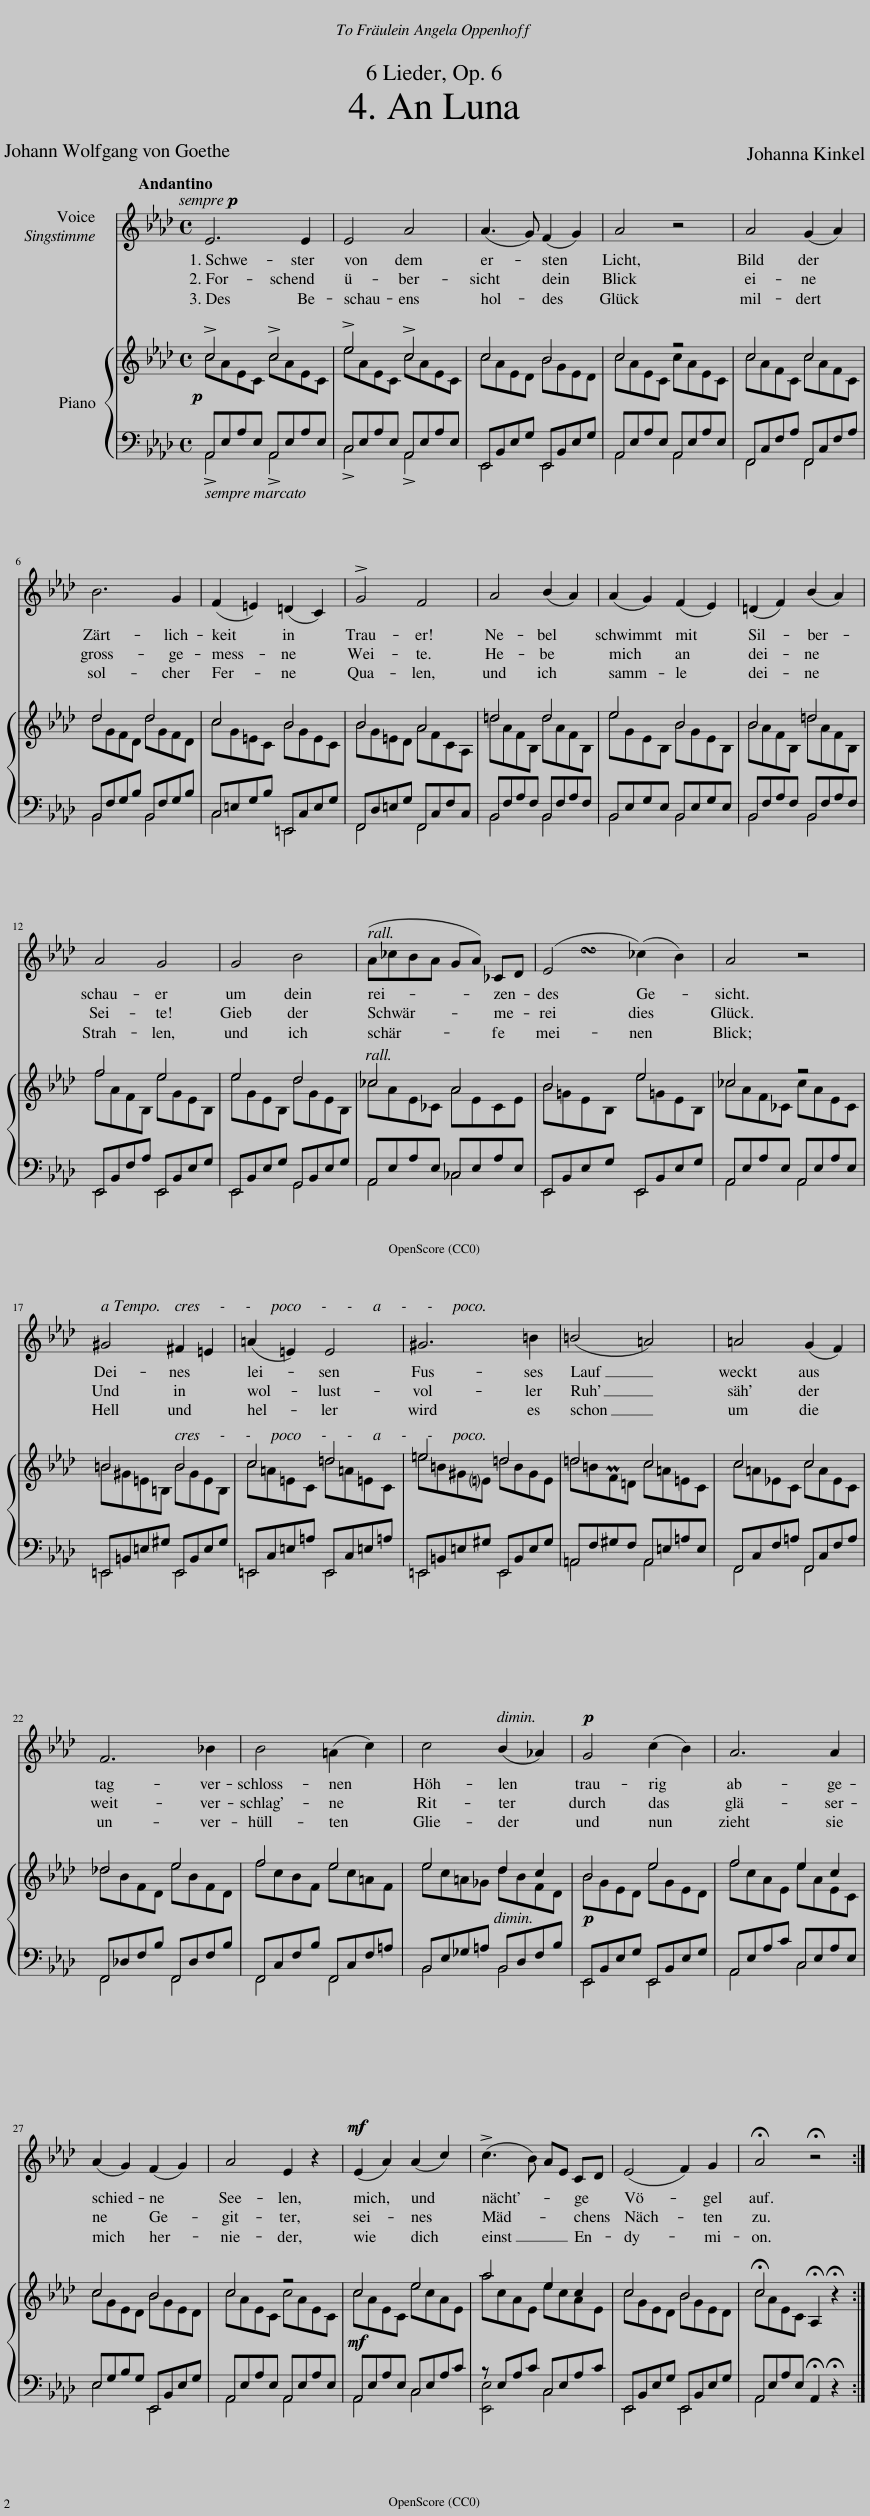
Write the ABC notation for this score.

X:1
%%score 1 { ( 2 3 ) | ( 4 5 ) }
L:1/8
Q:1/4=108
M:4/4
I:linebreak $
K:Ab
V:1 treble
V:2 treble
V:3 treble
V:4 bass
V:5 bass
V:1
!p! E6 E2 | E4 A4 | (A3 G) (F2 G2) | A4 z4 | A4 (G2 A2) |$ %5
 B6 G2 | (F2 =E2) (=D2 C2) | !>!G4 !tenuto!.F4 | A4 (B2 A2) | (A2 G2) (F2 E2) | %10
 (=D2 F2) (B2 A2) |$ A4 G4 | G4 B4 |[Q:1/4=104] (A_cBA GA)[Q:1/4=100] _CD | (!turn!E4[Q:1/4=92] (_c2) B2) | %15
[Q:1/4=100] A4 z4 |$[Q:1/4=108]!mp!!<(! ^G4 ^F2 =E2 | (=A2 =E2) E4 | ^G6 =B2 | (=B4 !tenuto!.=A4) | %20
 =A4 (G2 F2) |$ F6 _B2 | B4 (=A2 c2)!<)! |!mf! c4 (B2 _A2) |!p! G4 (c2 B2) | %25
 A6 A2 |$ (A2 G2) (F2 G2) | A4 E2 z2 |!mf! (E2 A2) (A2 c2) | (!>!c3 B) AE CD | %30
 (E4 F2) G2 | !fermata!A4 !fermata!z4 :| %32
V:2
!p! !>!c4 !>!c4 | !>!e4 !>!c4 | !>!c4 !>!B4 | !>!c4 z4 | !>!c4 !>!c4 |$ %5
 !>!d4 !>!d4 | !>!c4 !>!B4 | !>!B4 !>!A4 | !>!=d4 !>!d4 | !>!e4 !>!B4 | %10
 !>!B4 !>!=d4 |$ !>!f4 !>!e4 | !>!e4 !>!d4 | !>!_c4 !>!A4 | !>!B4 !>!e4 | %15
 !>!_c4 z4 |$!<(! !>!=B4 !>!B4 | !>!c4 !>!=d4 | !>!=e4 !>!=d4 | !>!=d4 !>!c4 | %20
 !>!c4 !>!c4 |$ !>!_d4 !>!e4!<)! |!mf!!>(! !>!f4 !>!e4 | !>!e4 d2 c2!>)! |!p! !>!B4 !>!e4 | %25
 !>!f4 e2 c2 |$ !>!c4 !>!B4 | !>!c4 z4 |!mf! !>!c4 !>!e4 | !>!a4 e2 c2 | %30
 !>!c4 !>!B4 | !>!!fermata!c4 !fermata!A,2 !fermata!z2 :| %32
V:3
 cAEC cAEC | eAEC cAEC | cAED BGED | cAEC cAEC | cAFC cAFC |$ %5
 dGFD dGFD | cG=EC BGEC | BG=ED AFCA, | =dAFB, dAFB, | eGEB, BGEB, | %10
 BAFB, =dAFB, |$ fAFB, eGEB, | eGEB, dGEB, | _cAE_C AECE | B=GEB, e=GEB, | %15
 _cAF_C cAEC |$ =B^G=E=B, BGEB, | c=A=EC =d=A=EC | =e=B^G!courtesy!=E =dBGE | =d=BPF=D c=A=EC | %20
 c=A_EC cAEC |$ dBFD eBFD | fcBF ec=AF | ec=A_G dBFD | BGED eGED | %25
 fcAE eAEC |$ cGED BGED | cAEC cAEC | cAEC ecAE | acAE ecAE | %30
 cGED BGED | cAEC x4 :| %32
V:4
 A,,E,A,E, A,,E,A,E, | C,E,A,E, A,,E,A,E, | E,,B,,E,G, E,,B,,E,G, | A,,E,A,E, A,,E,A,E, | F,,C,F,A, F,,C,F,A, |$ %5
 B,,F,G,B, B,,F,G,B, | C,=E,G,B, =E,,C,E,G, | F,,D,=E,G, F,,C,F,C, | B,,F,A,F, B,,F,A,F, | B,,E,G,E, B,,E,G,E, | %10
 B,,F,A,F, B,,F,A,F, |$ E,,B,,F,A, E,,B,,E,G, | E,,B,,E,G, G,,B,,E,G, | A,,E,A,E, _C,E,A,E, | E,,B,,E,G, E,,B,,E,G, | %15
 A,,E,A,E, A,,E,A,E, |$ =E,,=B,,=E,^G, E,,B,,E,G, | =E,,C,=E,=A, E,,C,=E,=A, | =E,,=B,,=E,^G, E,,B,,E,G, | =A,,F,^G,F, A,,=E,=A,E, | %20
 F,,C,F,=A, F,,C,F,A, |$ F,,_D,F,B, F,,D,F,B, | F,,C,F,B, F,,C,F,=A, | B,,E,_G,=A, B,,D,F,B, | E,,B,,E,G, E,,B,,E,G, | %25
 A,,E,A,C C,E,A,E, |$ E,G,B,G, E,,B,,E,G, | A,,E,A,E, A,,E,A,E, | A,,E,A,E, C,E,A,C | z E,A,C C,E,A,C | %30
 E,,B,,E,G, E,,B,,E,G, | A,,E,A,E, !fermata!A,,2 !fermata!z2 :| %32
V:5
 !>!A,,4 !>!A,,4 | !>!C,4 !>!A,,4 | !>!E,,4 !>!E,,4 | !>!A,,4 !>!A,,4 | !>!F,,4 !>!F,,4 |$ %5
 !>!B,,4 !>!B,,4 | !>!C,4 !>!=E,,4 | !>!F,,4 !>!F,,4 | !>!B,,4 !>!B,,4 | !>!B,,4 !>!B,,4 | %10
 !>!B,,4 !>!B,,4 |$ !>!E,,4 !>!E,,4 | !>!E,,4 !>!G,,4 | !>!A,,4 !>!_C,4 | !>!E,,4 !>!E,,4 | %15
 !>!A,,4 !>!A,,4 |$ !>!=E,,4 !>!E,,4 | !>!=E,,4 !>!E,,4 | !>!=E,,4 !>!E,,4 | !>!=A,,4 !>!A,,4 | %20
 !>!F,,4 !>!F,,4 |$ !>!F,,4 !>!F,,4 | !>!F,,4 !>!F,,4 | !>!B,,4 !>!B,,4 | !>!E,,4 !>!E,,4 | %25
 !>!A,,4 !>!C,4 |$ !>!E,4 !>!E,,4 | !>!A,,4 !>!A,,4 | !>!A,,4 !>!C,4 | !>![E,,E,]4 !>!C,4 | %30
 !>!E,,4 !>!E,,4 | !>!A,,4 x4 :| %32
